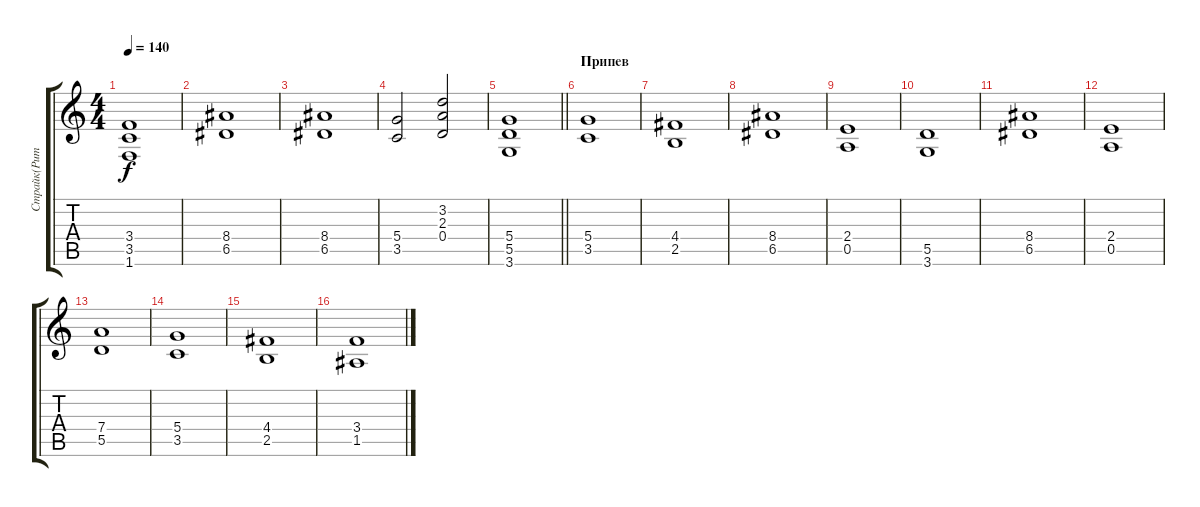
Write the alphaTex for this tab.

\track ("Страйк(Ритм)" "Страйк(Рит") {instrument distortionguitar}
\staff {score tabs}
\tuning (E4 B3 G3 D3 A2 E2) {hide}
\ts (4 4)
\tempo 140
\clef g2
\ks c
(3.4 3.5 1.6).1{dy f} |
(8.4 6.5).1 |
(8.4 6.5).1 |
(5.4 3.5).2 (3.2 2.3 0.4).2 |
\barLineRight lightlight
(5.4 5.5 3.6).1 |
\section ("" "Припев")
(5.4 3.5).1 |
(4.4 2.5).1 |
(8.4 6.5).1 |
(2.4 0.5).1 |
(5.5 3.6).1 |
(8.4 6.5).1 |
(2.4 0.5).1 |
(7.4 5.5).1 |
(5.4 3.5).1 |
(4.4 2.5).1 |
(3.4 1.5).1
